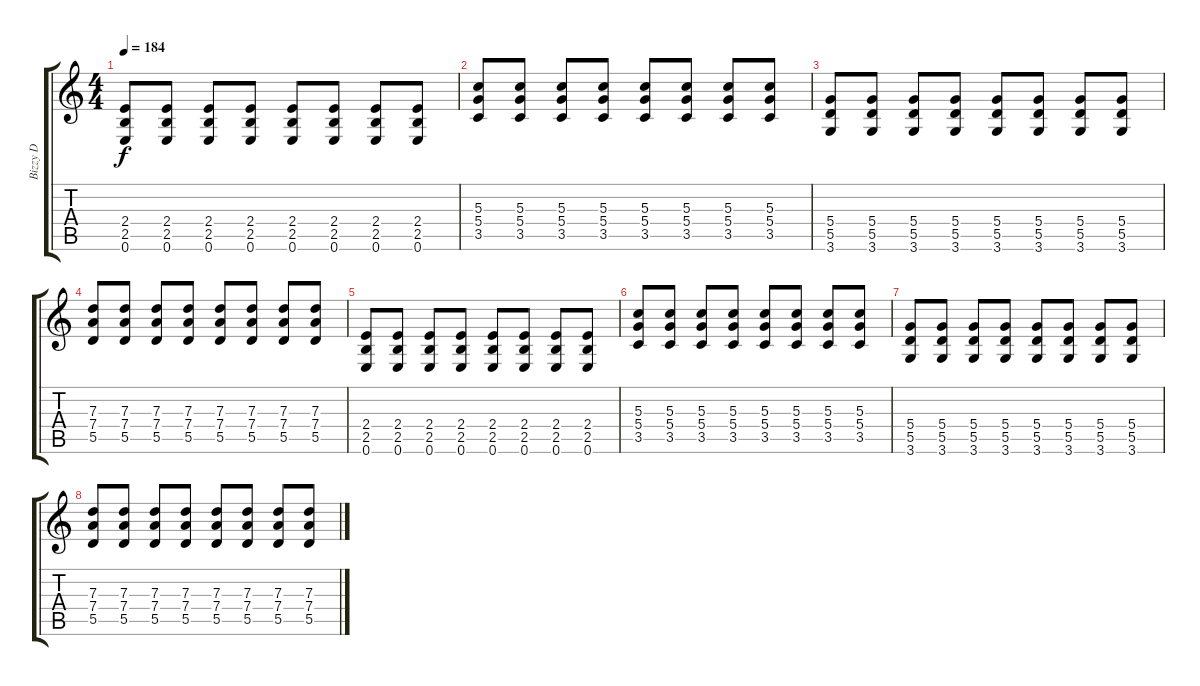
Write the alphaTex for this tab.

\track ("Bizzy D" "Bizzy D") {instrument distortionguitar}
\staff {score tabs}
\tuning (E4 B3 G3 D3 A2 E2) {hide}
\ts (4 4)
\tempo 184
\clef g2
\ks c
(2.4 2.5 0.6).8{dy f} (2.4 2.5 0.6).8 (2.4 2.5 0.6).8 (2.4 2.5 0.6).8 (2.4 2.5 0.6).8 (2.4 2.5 0.6).8 (2.4 2.5 0.6).8 (2.4 2.5 0.6).8 |
(5.3 5.4 3.5).8 (5.3 5.4 3.5).8 (5.3 5.4 3.5).8 (5.3 5.4 3.5).8 (5.3 5.4 3.5).8 (5.3 5.4 3.5).8 (5.3 5.4 3.5).8 (5.3 5.4 3.5).8 |
(5.4 5.5 3.6).8 (5.4 5.5 3.6).8 (5.4 5.5 3.6).8 (5.4 5.5 3.6).8 (5.4 5.5 3.6).8 (5.4 5.5 3.6).8 (5.4 5.5 3.6).8 (5.4 5.5 3.6).8 |
(7.3 7.4 5.5).8 (7.3 7.4 5.5).8 (7.3 7.4 5.5).8 (7.3 7.4 5.5).8 (7.3 7.4 5.5).8 (7.3 7.4 5.5).8 (7.3 7.4 5.5).8 (7.3 7.4 5.5).8 |
(2.4 2.5 0.6).8 (2.4 2.5 0.6).8 (2.4 2.5 0.6).8 (2.4 2.5 0.6).8 (2.4 2.5 0.6).8 (2.4 2.5 0.6).8 (2.4 2.5 0.6).8 (2.4 2.5 0.6).8 |
(5.3 5.4 3.5).8 (5.3 5.4 3.5).8 (5.3 5.4 3.5).8 (5.3 5.4 3.5).8 (5.3 5.4 3.5).8 (5.3 5.4 3.5).8 (5.3 5.4 3.5).8 (5.3 5.4 3.5).8 |
(5.4 5.5 3.6).8 (5.4 5.5 3.6).8 (5.4 5.5 3.6).8 (5.4 5.5 3.6).8 (5.4 5.5 3.6).8 (5.4 5.5 3.6).8 (5.4 5.5 3.6).8 (5.4 5.5 3.6).8 |
(7.3 7.4 5.5).8 (7.3 7.4 5.5).8 (7.3 7.4 5.5).8 (7.3 7.4 5.5).8 (7.3 7.4 5.5).8 (7.3 7.4 5.5).8 (7.3 7.4 5.5).8 (7.3 7.4 5.5).8
